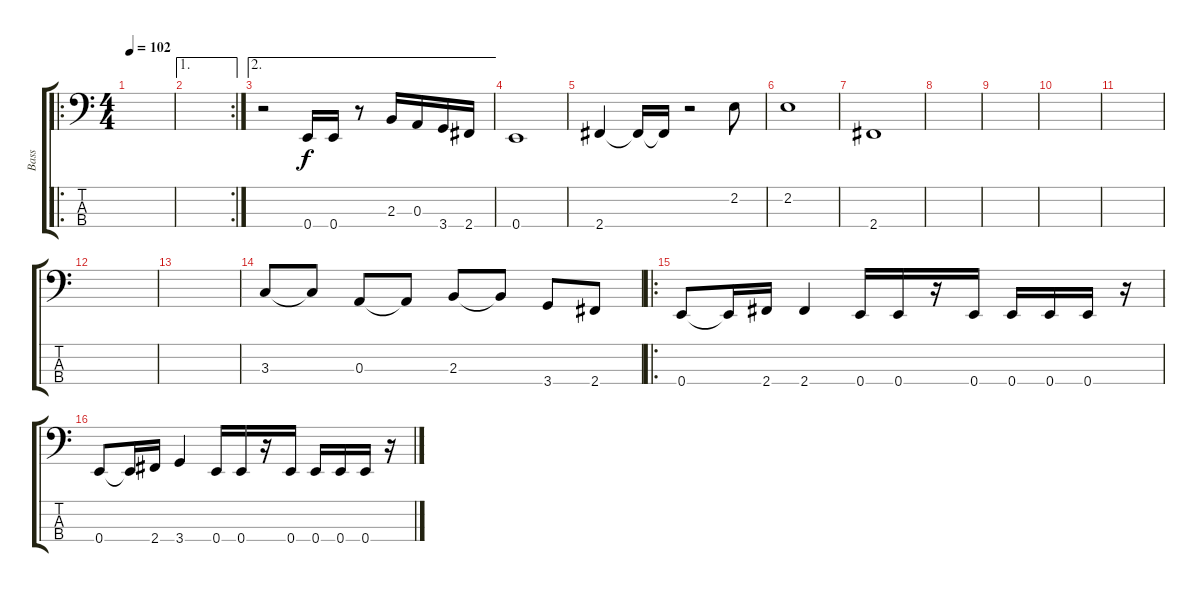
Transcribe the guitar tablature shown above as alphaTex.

\track ("Bass" "Bass") {instrument electricbasspick}
\staff {score tabs}
\tuning (G2 D2 A1 E1) {hide}
\ro
\ts (4 4)
\tempo 102
\clef f4
\ks c
|
\ae 1
\rc 2
|
\ae 2
r.2 0.4.16 0.4.16 r.8 2.3.16 0.3.16 3.4.16 2.4.16 |
0.4.1 |
2.4.4 2.4{t}.16 2.4{t}.16 r.2 2.2.8 |
2.2.1 |
2.4.1 |
|
|
|
|
|
|
3.3.8 3.3{t}.8 0.3.8 0.3{t}.8 2.3.8 2.3{t}.8 3.4.8 2.4.8 |
\ro
0.4.8 0.4{t}.16 2.4.16 2.4.4 0.4.16 0.4.16 r.16 0.4.16 0.4.16 0.4.16 0.4.16 r.16 |
0.4.8 0.4{t}.16 2.4.16 3.4.4 0.4.16 0.4.16 r.16 0.4.16 0.4.16 0.4.16 0.4.16 r.16
